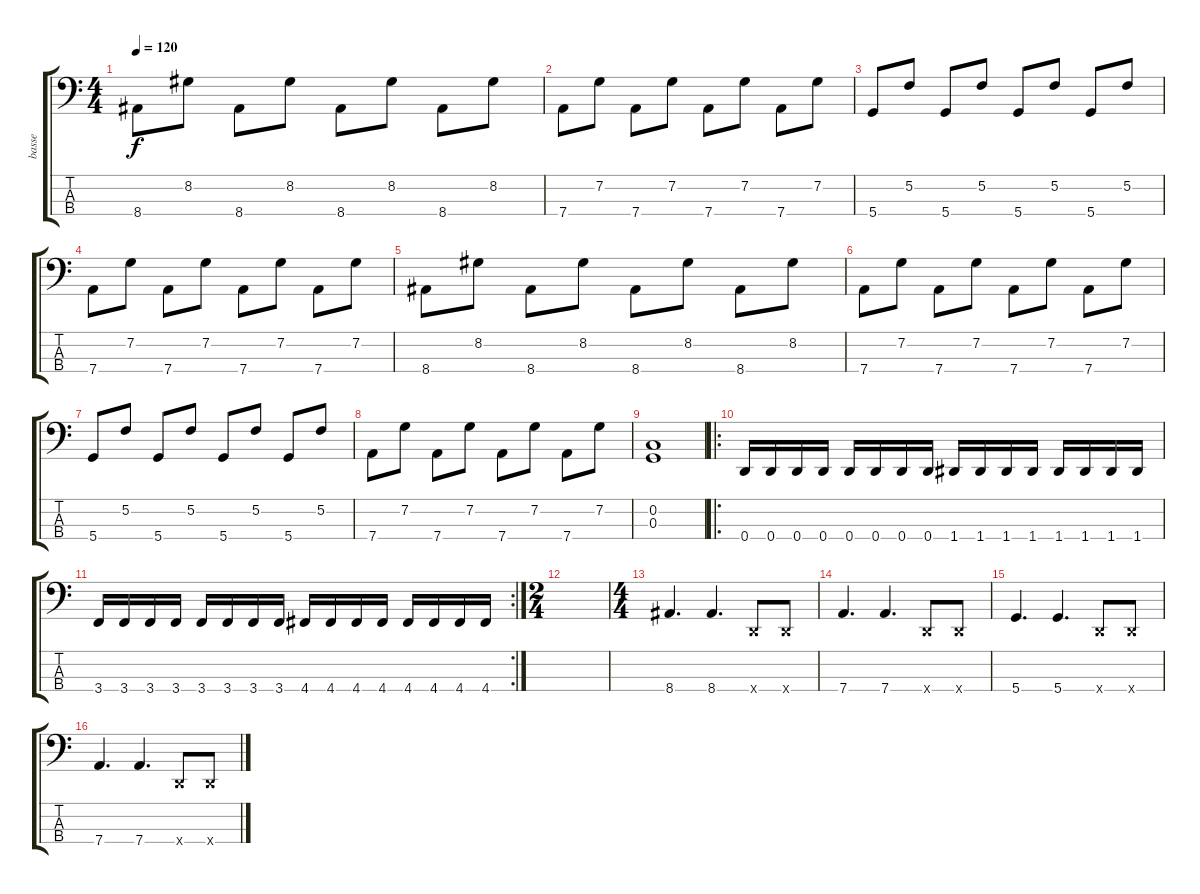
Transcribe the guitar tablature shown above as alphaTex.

\track ("basse" "basse") {instrument electricbassfinger}
\staff {score tabs}
\tuning (F2 C2 G1 D1) {hide}
\ts (4 4)
\tempo 120
\clef f4
\ks c
8.4.8{dy f} 8.2.8 8.4.8 8.2.8 8.4.8 8.2.8 8.4.8 8.2.8 |
7.4.8 7.2.8 7.4.8 7.2.8 7.4.8 7.2.8 7.4.8 7.2.8 |
5.4.8 5.2.8 5.4.8 5.2.8 5.4.8 5.2.8 5.4.8 5.2.8 |
7.4.8 7.2.8 7.4.8 7.2.8 7.4.8 7.2.8 7.4.8 7.2.8 |
8.4.8 8.2.8 8.4.8 8.2.8 8.4.8 8.2.8 8.4.8 8.2.8 |
7.4.8 7.2.8 7.4.8 7.2.8 7.4.8 7.2.8 7.4.8 7.2.8 |
5.4.8 5.2.8 5.4.8 5.2.8 5.4.8 5.2.8 5.4.8 5.2.8 |
7.4.8 7.2.8 7.4.8 7.2.8 7.4.8 7.2.8 7.4.8 7.2.8 |
(0.2 0.3).1 |
\ro
0.4.16 0.4.16 0.4.16 0.4.16 0.4.16 0.4.16 0.4.16 0.4.16 1.4.16 1.4.16 1.4.16 1.4.16 1.4.16 1.4.16 1.4.16 1.4.16 |
\rc 2
3.4.16 3.4.16 3.4.16 3.4.16 3.4.16 3.4.16 3.4.16 3.4.16 4.4.16 4.4.16 4.4.16 4.4.16 4.4.16 4.4.16 4.4.16 4.4.16 |
\ts (2 4)
|
\ts (4 4)
8.4.4{d volume 10} 8.4.4{d} 0.4{x}.8 0.4{x}.8 |
7.4.4{d} 7.4.4{d} 0.4{x}.8 0.4{x}.8 |
5.4.4{d} 5.4.4{d} 0.4{x}.8 0.4{x}.8 |
7.4.4{d} 7.4.4{d} 0.4{x}.8 0.4{x}.8
